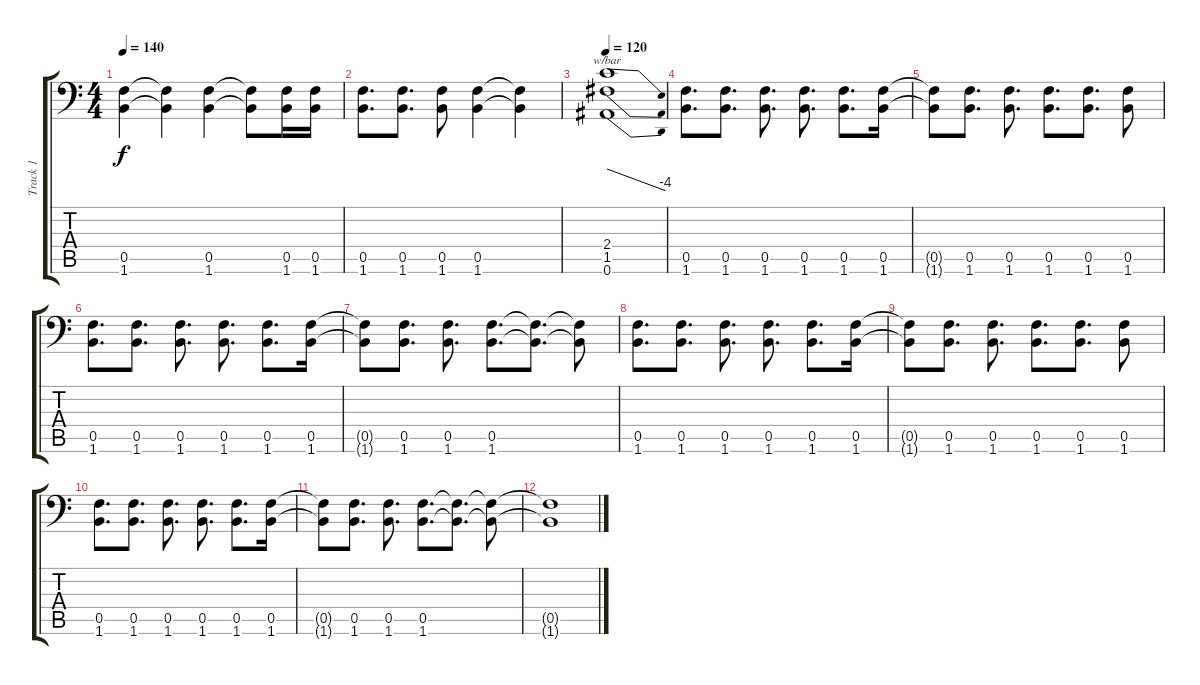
\track ("Track 1" "Track 1") {instrument overdrivenguitar}
\staff {score tabs}
\tuning (C4 G3 Eb3 Bb2 F2 Bb1) {hide}
\ts (4 4)
\tempo 140
\clef f4
\ks c
(0.5{t} 1.6{t}).4{dy f} (0.5{t} 1.6{t}).4 (0.5 1.6).4 (0.5{t} 1.6{t}).8 (0.5 1.6).16 (0.5 1.6).16 |
(0.5 1.6).8{d} (0.5 1.6).8{d} (0.5 1.6).8 (0.5 1.6).4 (0.5{t} 1.6{t}).4 |
\tempo 120
(2.4 1.5 0.6).1{tbe (dive default 0 0 60 -16)} |
(0.5 1.6).8{d} (0.5 1.6).8{d} (0.5 1.6).8{d} (0.5 1.6).8{d} (0.5 1.6).8{d} (0.5 1.6).16 |
(0.5{t} 1.6{t}).8 (0.5 1.6).8{d} (0.5 1.6).8{d} (0.5 1.6).8{d} (0.5 1.6).8{d} (0.5 1.6).8 |
(0.5 1.6).8{d} (0.5 1.6).8{d} (0.5 1.6).8{d} (0.5 1.6).8{d} (0.5 1.6).8{d} (0.5 1.6).16 |
(0.5{t} 1.6{t}).8 (0.5 1.6).8{d} (0.5 1.6).8{d} (0.5 1.6).8{d} (0.5{t} 1.6{t}).8{d} (0.5{t} 1.6{t}).8 |
(0.5 1.6).8{d} (0.5 1.6).8{d} (0.5 1.6).8{d} (0.5 1.6).8{d} (0.5 1.6).8{d} (0.5 1.6).16 |
(0.5{t} 1.6{t}).8 (0.5 1.6).8{d} (0.5 1.6).8{d} (0.5 1.6).8{d} (0.5 1.6).8{d} (0.5 1.6).8 |
(0.5 1.6).8{d} (0.5 1.6).8{d} (0.5 1.6).8{d} (0.5 1.6).8{d} (0.5 1.6).8{d} (0.5 1.6).16 |
(0.5{t} 1.6{t}).8 (0.5 1.6).8{d} (0.5 1.6).8{d} (0.5 1.6).8{d} (0.5{t} 1.6{t}).8{d} (0.5{t} 1.6{t}).8 |
(0.5{t} 1.6{t}).1
